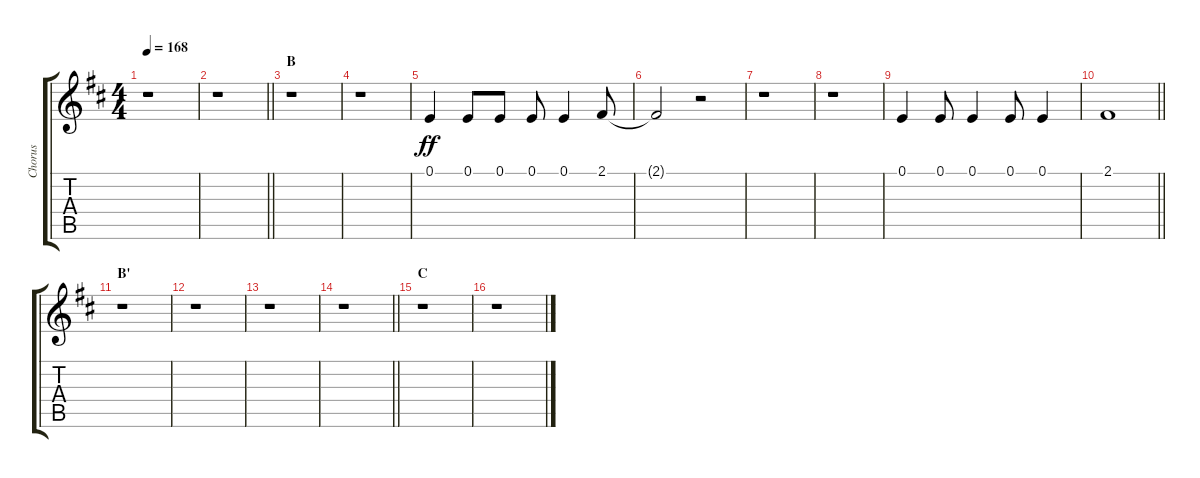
\track ("Chorus" "Chorus") {instrument voiceoohs}
\staff {score tabs}
\tuning (E4 B3 G3 D3 A2 E2) {hide}
\ts (4 4)
\tempo 168
\clef g2
\ks d
r.1{dy ff} |
\barLineRight lightlight
r.1 |
\section ("" "B")
r.1 |
r.1 |
0.1.4 0.1.8 0.1.8 0.1.8 0.1.4 2.1.8 |
2.1{t}.2 r.2 |
r.1 |
r.1 |
0.1.4 0.1.8 0.1.4 0.1.8 0.1.4 |
\barLineRight lightlight
2.1.1 |
\section ("" "B'")
r.1 |
r.1 |
r.1 |
\barLineRight lightlight
r.1 |
\section ("" "C")
r.1 |
r.1
